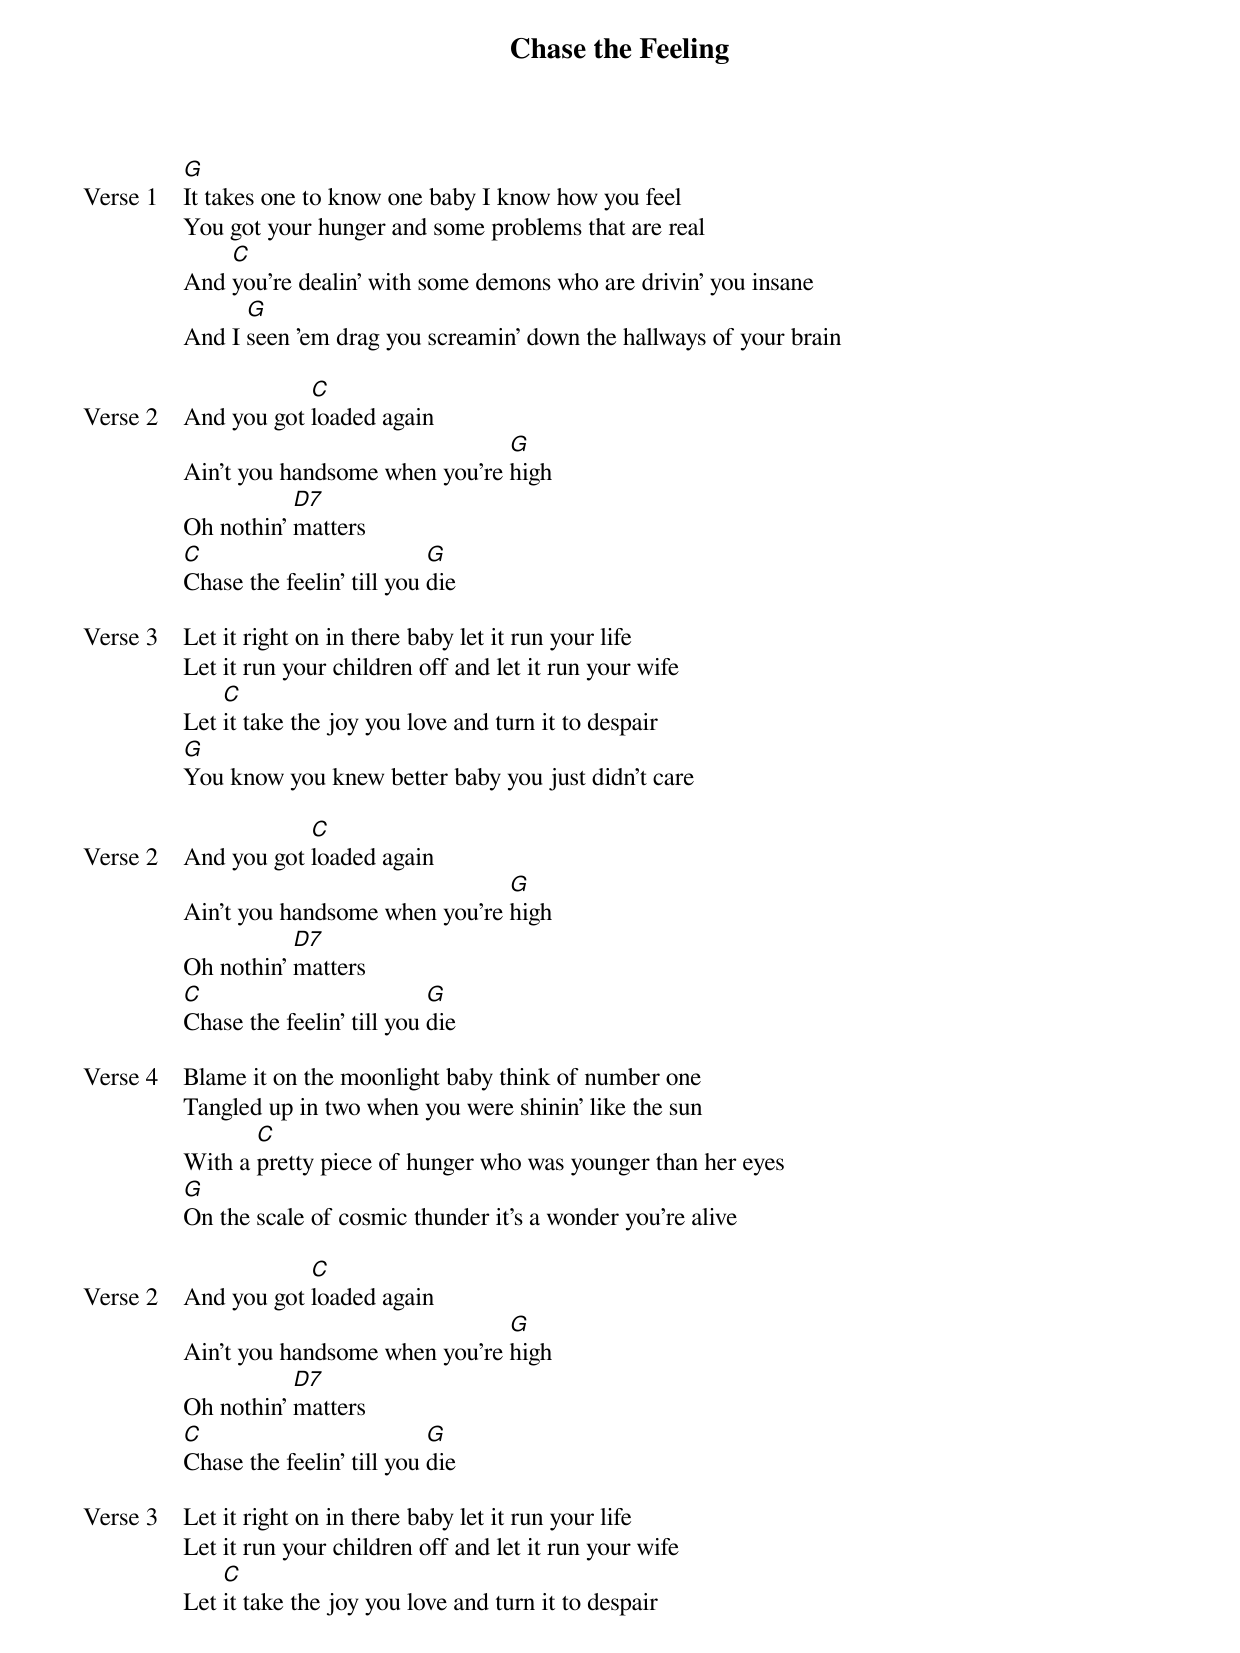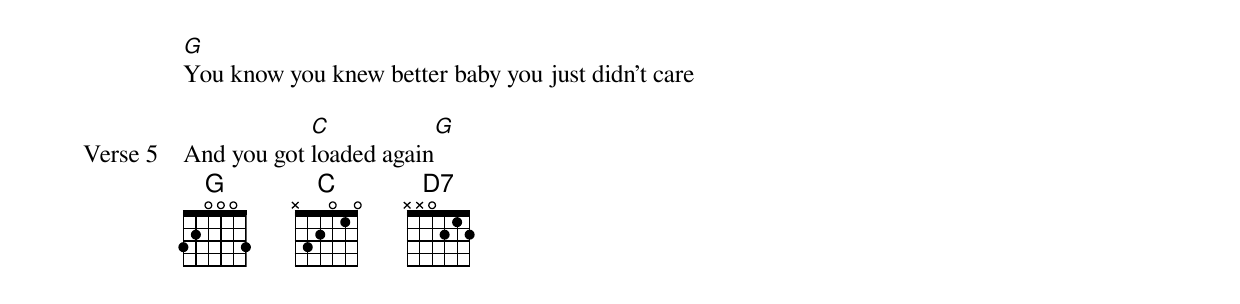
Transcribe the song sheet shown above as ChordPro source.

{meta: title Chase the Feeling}
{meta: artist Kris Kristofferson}

{start_of_verse: Verse 1}
[G]It takes one to know one baby I know how you feel
You got your hunger and some problems that are real
And [C]you're dealin' with some demons who are drivin' you insane
And I [G]seen 'em drag you screamin' down the hallways of your brain
{end_of_verse}

{start_of_verse: Verse 2}
And you got [C]loaded again
Ain't you handsome when you're [G]high
Oh nothin' [D7]matters
[C]Chase the feelin' till you [G]die
{end_of_verse}

{start_of_verse: Verse 3}
Let it right on in there baby let it run your life
Let it run your children off and let it run your wife
Let [C]it take the joy you love and turn it to despair
[G]You know you knew better baby you just didn't care
{end_of_verse}

{start_of_verse: Verse 2}
And you got [C]loaded again
Ain't you handsome when you're [G]high
Oh nothin' [D7]matters
[C]Chase the feelin' till you [G]die
{end_of_verse}

{start_of_verse: Verse 4}
Blame it on the moonlight baby think of number one
Tangled up in two when you were shinin' like the sun
With a [C]pretty piece of hunger who was younger than her eyes
[G]On the scale of cosmic thunder it's a wonder you're alive
{end_of_verse}

{start_of_verse: Verse 2}
And you got [C]loaded again
Ain't you handsome when you're [G]high
Oh nothin' [D7]matters
[C]Chase the feelin' till you [G]die
{end_of_verse}

{start_of_verse: Verse 3}
Let it right on in there baby let it run your life
Let it run your children off and let it run your wife
Let [C]it take the joy you love and turn it to despair
[G]You know you knew better baby you just didn't care
{end_of_verse}

{start_of_verse: Verse 5}
And you got [C]loaded again[G]
{end_of_verse}
